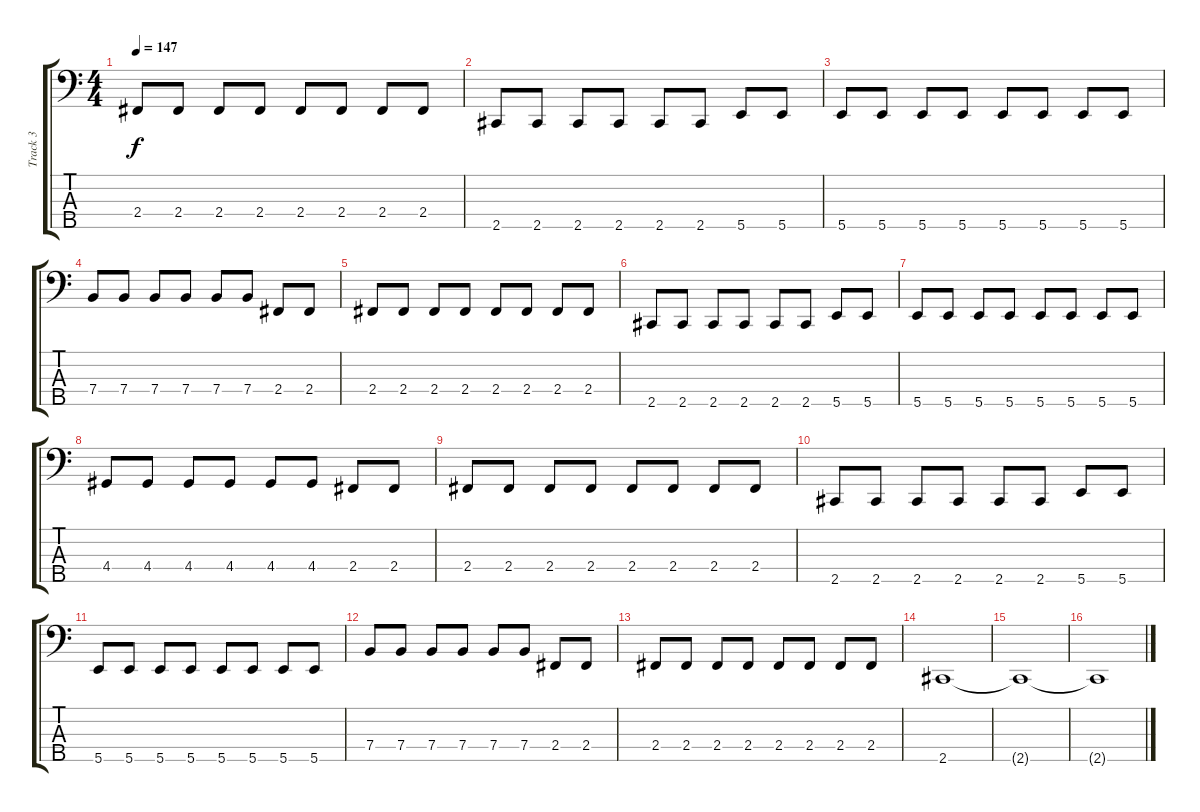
\track ("Track 3" "Track 3") {instrument electricbassfinger}
\staff {score tabs}
\tuning (G2 D2 A1 E1 B0) {hide}
\ts (4 4)
\tempo 147
\clef f4
\ks c
2.4.8{dy f} 2.4.8 2.4.8 2.4.8 2.4.8 2.4.8 2.4.8 2.4.8 |
2.5.8 2.5.8 2.5.8 2.5.8 2.5.8 2.5.8 5.5.8 5.5.8 |
5.5.8 5.5.8 5.5.8 5.5.8 5.5.8 5.5.8 5.5.8 5.5.8 |
7.4.8 7.4.8 7.4.8 7.4.8 7.4.8 7.4.8 2.4.8 2.4.8 |
2.4.8 2.4.8 2.4.8 2.4.8 2.4.8 2.4.8 2.4.8 2.4.8 |
2.5.8 2.5.8 2.5.8 2.5.8 2.5.8 2.5.8 5.5.8 5.5.8 |
5.5.8 5.5.8 5.5.8 5.5.8 5.5.8 5.5.8 5.5.8 5.5.8 |
4.4.8 4.4.8 4.4.8 4.4.8 4.4.8 4.4.8 2.4.8 2.4.8 |
2.4.8 2.4.8 2.4.8 2.4.8 2.4.8 2.4.8 2.4.8 2.4.8 |
2.5.8 2.5.8 2.5.8 2.5.8 2.5.8 2.5.8 5.5.8 5.5.8 |
5.5.8 5.5.8 5.5.8 5.5.8 5.5.8 5.5.8 5.5.8 5.5.8 |
7.4.8 7.4.8 7.4.8 7.4.8 7.4.8 7.4.8 2.4.8 2.4.8 |
2.4.8 2.4.8 2.4.8 2.4.8 2.4.8 2.4.8 2.4.8 2.4.8 |
2.5.1 |
2.5{t}.1 |
2.5{t}.1
